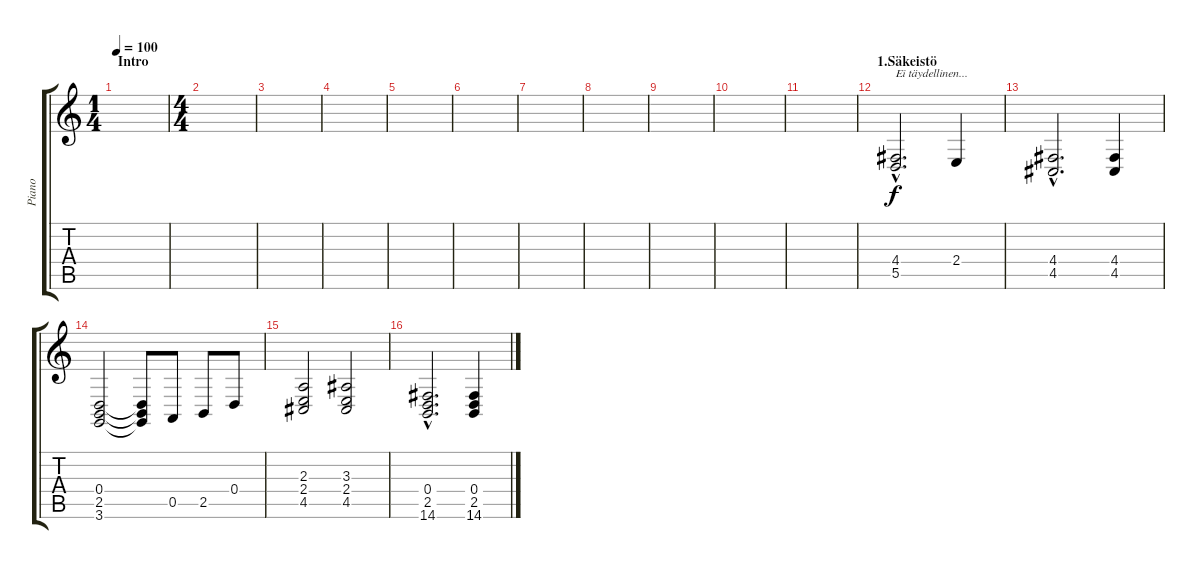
\track ("Piano" "Piano") {instrument acousticgrandpiano}
\staff {score tabs}
\tuning (E4 B3 G3 D3 A2 E2) {hide}
\ts (1 4)
\section ("" "Intro")
\tempo 100
\clef g2
\ks c
|
\ts (4 4)
|
|
|
|
|
|
|
|
|
|
\section ("" "1.Säkeistö")
(4.4{hac} 5.5{hac}).2{d txt "Ei täydellinen..."} 2.4.4 |
(4.4{hac} 4.5{hac}).2{d} (4.4 4.5).4 |
(0.4 2.5 3.6).2 (0.4{t} 2.5{t} 3.6{t}).8 0.5.8 2.5.8 0.4.8 |
(2.3 2.4 4.5).2 (3.3 2.4 4.5).2 |
(0.4{hac} 2.5{hac} 14.6{hac}).2{d} (0.4 2.5 14.6).4
